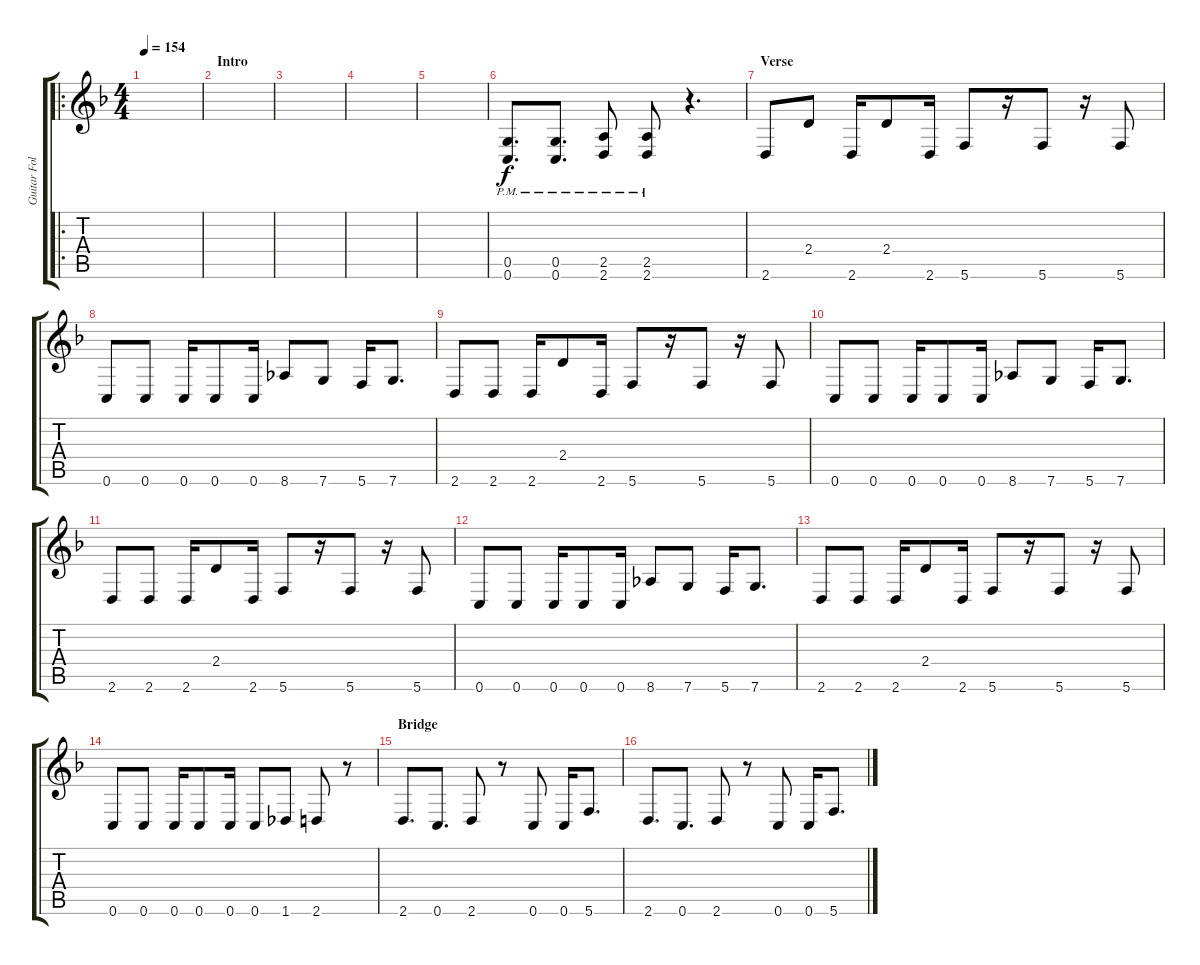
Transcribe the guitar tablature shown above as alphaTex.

\track ("Guitar Folder R" "Guitar Fol") {instrument electricbassfinger}
\staff {score tabs}
\tuning (D4 A3 F3 C3 G2 C2) {hide}
\ro
\ts (4 4)
\tempo 154
\clef g2
\ks dminor
|
\section ("" "Intro")
|
|
|
|
(0.5{pm} 0.6{pm}).8{d} (0.5{pm} 0.6{pm}).8{d} (2.5{pm} 2.6{pm}).8 (2.5{pm} 2.6{pm}).8 r.4{d} |
\section ("" "Verse")
2.6.8 2.4.8 2.6.16 2.4.8 2.6.16 5.6.8 r.16 5.6.8 r.16 5.6.8 |
0.6.8 0.6.8 0.6.16 0.6.8 0.6.16 8.6.8 7.6.8 5.6.16 7.6.8{d} |
2.6.8 2.6.8 2.6.16 2.4.8 2.6.16 5.6.8 r.16 5.6.8 r.16 5.6.8 |
0.6.8 0.6.8 0.6.16 0.6.8 0.6.16 8.6.8 7.6.8 5.6.16 7.6.8{d} |
2.6.8 2.6.8 2.6.16 2.4.8 2.6.16 5.6.8 r.16 5.6.8 r.16 5.6.8 |
0.6.8 0.6.8 0.6.16 0.6.8 0.6.16 8.6.8 7.6.8 5.6.16 7.6.8{d} |
2.6.8 2.6.8 2.6.16 2.4.8 2.6.16 5.6.8 r.16 5.6.8 r.16 5.6.8 |
0.6.8 0.6.8 0.6.16 0.6.8 0.6.16 0.6.8 1.6.8 2.6.8 r.8 |
\section ("" "Bridge")
2.6.8{d} 0.6.8{d} 2.6.8 r.8 0.6.8 0.6.16 5.6.8{d} |
2.6.8{d} 0.6.8{d} 2.6.8 r.8 0.6.8 0.6.16 5.6.8{d}
